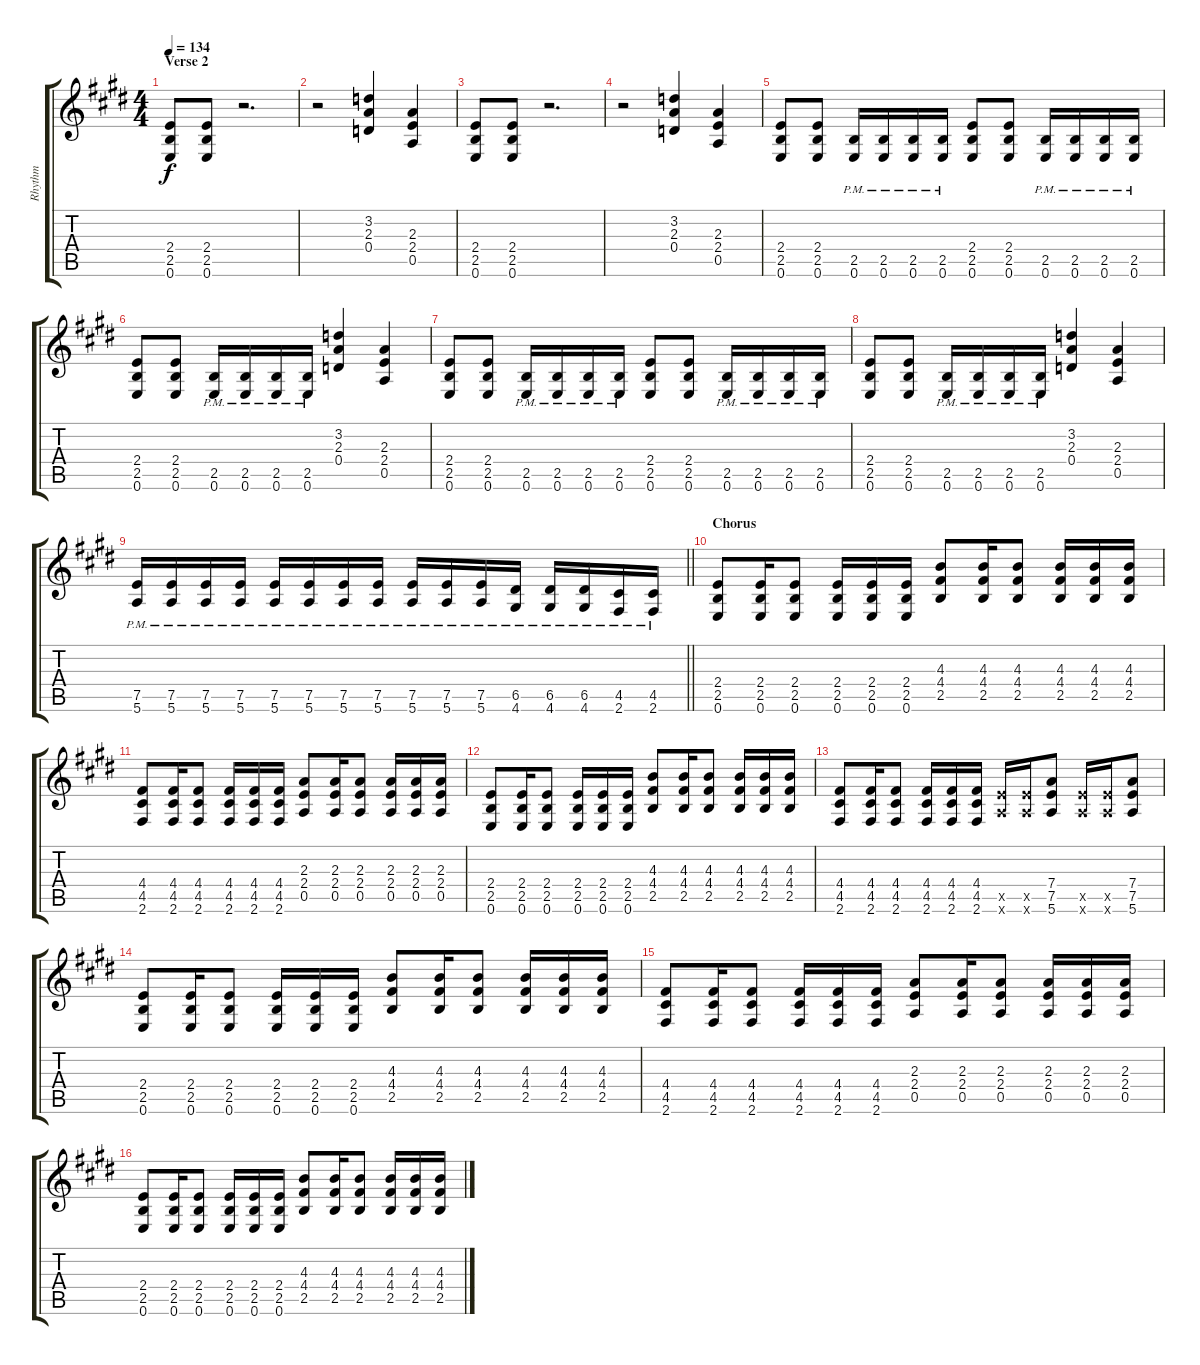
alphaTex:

\track ("Rhythm" "Rhythm") {instrument distortionguitar}
\staff {score tabs}
\tuning (E4 B3 G3 D3 A2 E2) {hide}
\ts (4 4)
\section ("" "Verse 2")
\tempo 134
\clef g2
\ks e
(2.4 2.5 0.6).8{dy f} (2.4 2.5 0.6).8 r.2{d} |
r.2 (3.2 2.3 0.4).4 (2.3 2.4 0.5).4 |
(2.4 2.5 0.6).8 (2.4 2.5 0.6).8 r.2{d} |
r.2 (3.2 2.3 0.4).4 (2.3 2.4 0.5).4 |
(2.4 2.5 0.6).8 (2.4 2.5 0.6).8 (2.5{pm} 0.6{pm}).16 (2.5{pm} 0.6{pm}).16 (2.5{pm} 0.6{pm}).16 (2.5{pm} 0.6{pm}).16 (2.4 2.5 0.6).8 (2.4 2.5 0.6).8 (2.5{pm} 0.6{pm}).16 (2.5{pm} 0.6{pm}).16 (2.5{pm} 0.6{pm}).16 (2.5{pm} 0.6{pm}).16 |
(2.4 2.5 0.6).8 (2.4 2.5 0.6).8 (2.5{pm} 0.6{pm}).16 (2.5{pm} 0.6{pm}).16 (2.5{pm} 0.6{pm}).16 (2.5{pm} 0.6{pm}).16 (3.2 2.3 0.4).4 (2.3 2.4 0.5).4 |
(2.4 2.5 0.6).8 (2.4 2.5 0.6).8 (2.5{pm} 0.6{pm}).16 (2.5{pm} 0.6{pm}).16 (2.5{pm} 0.6{pm}).16 (2.5{pm} 0.6{pm}).16 (2.4 2.5 0.6).8 (2.4 2.5 0.6).8 (2.5{pm} 0.6{pm}).16 (2.5{pm} 0.6{pm}).16 (2.5{pm} 0.6{pm}).16 (2.5{pm} 0.6{pm}).16 |
(2.4 2.5 0.6).8 (2.4 2.5 0.6).8 (2.5{pm} 0.6{pm}).16 (2.5{pm} 0.6{pm}).16 (2.5{pm} 0.6{pm}).16 (2.5{pm} 0.6{pm}).16 (3.2 2.3 0.4).4 (2.3 2.4 0.5).4 |
\barLineRight lightlight
(7.5{pm} 5.6{pm}).16 (7.5{pm} 5.6{pm}).16 (7.5{pm} 5.6{pm}).16 (7.5{pm} 5.6{pm}).16 (7.5{pm} 5.6{pm}).16 (7.5{pm} 5.6{pm}).16 (7.5{pm} 5.6{pm}).16 (7.5{pm} 5.6{pm}).16 (7.5{pm} 5.6{pm}).16 (7.5{pm} 5.6{pm}).16 (7.5{pm} 5.6{pm}).16 (6.5{pm} 4.6{pm}).16 (6.5{pm} 4.6{pm}).16 (6.5{pm} 4.6{pm}).16 (4.5{pm} 2.6{pm}).16 (4.5{pm} 2.6{pm}).16 |
\section ("" "Chorus")
(2.4 2.5 0.6).8 (2.4 2.5 0.6).16 (2.4 2.5 0.6).8 (2.4 2.5 0.6).16 (2.4 2.5 0.6).16 (2.4 2.5 0.6).16 (4.3 4.4 2.5).8 (4.3 4.4 2.5).16 (4.3 4.4 2.5).8 (4.3 4.4 2.5).16 (4.3 4.4 2.5).16 (4.3 4.4 2.5).16 |
(4.4 4.5 2.6).8 (4.4 4.5 2.6).16 (4.4 4.5 2.6).8 (4.4 4.5 2.6).16 (4.4 4.5 2.6).16 (4.4 4.5 2.6).16 (2.3 2.4 0.5).8 (2.3 2.4 0.5).16 (2.3 2.4 0.5).8 (2.3 2.4 0.5).16 (2.3 2.4 0.5).16 (2.3 2.4 0.5).16 |
(2.4 2.5 0.6).8 (2.4 2.5 0.6).16 (2.4 2.5 0.6).8 (2.4 2.5 0.6).16 (2.4 2.5 0.6).16 (2.4 2.5 0.6).16 (4.3 4.4 2.5).8 (4.3 4.4 2.5).16 (4.3 4.4 2.5).8 (4.3 4.4 2.5).16 (4.3 4.4 2.5).16 (4.3 4.4 2.5).16 |
(4.4 4.5 2.6).8 (4.4 4.5 2.6).16 (4.4 4.5 2.6).8 (4.4 4.5 2.6).16 (4.4 4.5 2.6).16 (4.4 4.5 2.6).16 (7.5{x} 5.6{x}).16 (7.5{x} 5.6{x}).16 (7.4 7.5 5.6).8 (7.5{x} 5.6{x}).16 (7.5{x} 5.6{x}).16 (7.4 7.5 5.6).8 |
(2.4 2.5 0.6).8 (2.4 2.5 0.6).16 (2.4 2.5 0.6).8 (2.4 2.5 0.6).16 (2.4 2.5 0.6).16 (2.4 2.5 0.6).16 (4.3 4.4 2.5).8 (4.3 4.4 2.5).16 (4.3 4.4 2.5).8 (4.3 4.4 2.5).16 (4.3 4.4 2.5).16 (4.3 4.4 2.5).16 |
(4.4 4.5 2.6).8 (4.4 4.5 2.6).16 (4.4 4.5 2.6).8 (4.4 4.5 2.6).16 (4.4 4.5 2.6).16 (4.4 4.5 2.6).16 (2.3 2.4 0.5).8 (2.3 2.4 0.5).16 (2.3 2.4 0.5).8 (2.3 2.4 0.5).16 (2.3 2.4 0.5).16 (2.3 2.4 0.5).16 |
(2.4 2.5 0.6).8 (2.4 2.5 0.6).16 (2.4 2.5 0.6).8 (2.4 2.5 0.6).16 (2.4 2.5 0.6).16 (2.4 2.5 0.6).16 (4.3 4.4 2.5).8 (4.3 4.4 2.5).16 (4.3 4.4 2.5).8 (4.3 4.4 2.5).16 (4.3 4.4 2.5).16 (4.3 4.4 2.5).16
